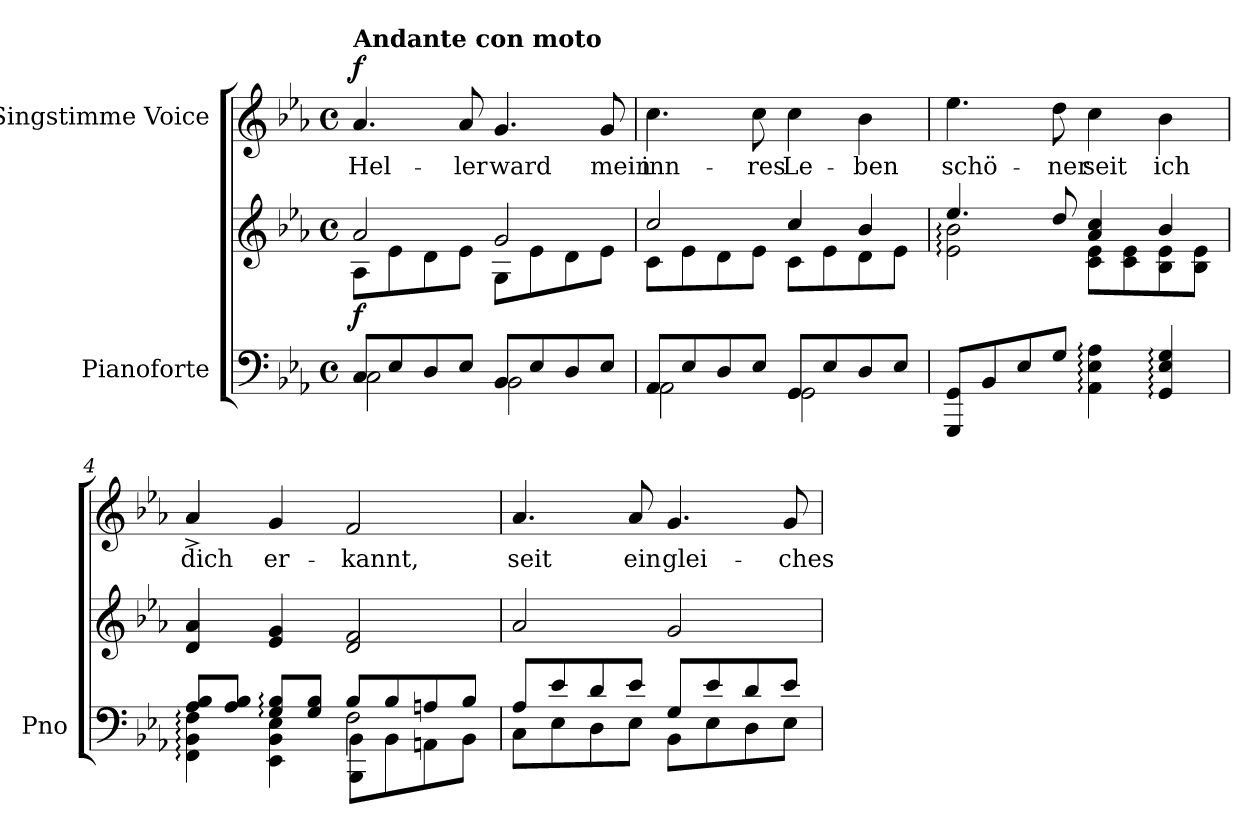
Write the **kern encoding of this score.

**kern	**kern	**dynam	**kern	**text	**dynam
*part2	*part2	*part2	*part1	*part1	*part1
*staff3	*staff2	*staff2/3	*staff1	*staff1	*staff1
*I"Pianoforte	*	*	*I"Singstimme Voice	*	*
*I'Pno	*	*	*	*	*
*clefF4	*clefG2	*	*clefG2	*	*
*k[b-e-a-]	*k[b-e-a-]	*	*k[b-e-a-]	*	*
*M4/4	*M4/4	*	*M4/4	*	*
*met(c)	*met(c)	*	*met(c)	*	*
=1	=1	=1	=1	=1	=1
*^	*^	*	*	*	*
!	!	!	!	!	!LO:TX:a:B:t=Andante con moto	!	!
!	!	!	!	!LO:DY:b	!	!LO:LY:b	!LO:DY:a
8C/L	2C\	2a-/	8A-\L	f	4.a-/	Hel-	f
8E-/	.	.	8e-\	.	.	.	.
8D/	.	.	8d\	.	.	.	.
!	!	!	!	!	!	!LO:LY:b	!
8E-/J	.	.	8e-\J	.	8a-/	-ler	.
!	!	!	!	!	!	!LO:LY:b	!
8BB-/L	2BB-\	2g/	8G\L	.	4.g/	ward	.
8E-/	.	.	8e-\	.	.	.	.
8D/	.	.	8d\	.	.	.	.
!	!	!	!	!	!	!LO:LY:b	!
8E-/J	.	.	8e-\J	.	8g/	mein	.
=2	=2	=2	=2	=2	=2	=2	=2
!	!	!	!	!	!	!LO:LY:b	!
8AA-/L	2AA-\	2cc/	8c\L	.	4.cc\	inn-	.
8E-/	.	.	8e-\	.	.	.	.
8D/	.	.	8d\	.	.	.	.
!	!	!	!	!	!	!LO:LY:b	!
8E-/J	.	.	8e-\J	.	8cc\	-res	.
!	!	!	!	!	!	!LO:LY:b	!
8GG/L	2GG\	4cc/	8c\L	.	4cc\	Le-	.
8E-/	.	.	8e-\	.	.	.	.
!	!	!	!	!	!	!LO:LY:b	!
8D/	.	4b-/	8d\	.	4b-\	-ben	.
8E-/J	.	.	8e-\J	.	.	.	.
*v	*v	*	*	*	*	*	*
=3	=3	=3	=3	=3	=3	=3
!	!	!	!	!	!LO:LY:b	!
8GGG/ 8GG/L	4.ee-/	2e-\: 2b-\:	.	4.ee-\	schö-	.
8BB-/	.	.	.	.	.	.
8E-/	.	.	.	.	.	.
!	!	!	!	!	!LO:LY:b	!
8G/J	8dd/	.	.	8dd\	-ner	.
!	!	!	!	!	!LO:LY:b	!
4AA-\: 4E-\: 4A-\:	4a-/ 4cc/	8c\: 8e-\:L	.	4cc\	seit	.
.	.	8c\ 8e-\	.	.	.	.
!	!	!	!	!	!LO:LY:b	!
4GG/: 4E-/: 4G/:	4b-/	8B-\: 8e-\:	.	4b-\	ich	.
.	.	8B-\ 8e-\J	.	.	.	.
=4	=4	=4	=4	=4	=4	=4
*^	*	*	*	*	*	*
*	*^	*	*	*	*	*	*
!	!	!	!	!	!	!	!LO:LY:b	!
*	*	*	*v	*v	*	*	*	*
8A-/ 8B-/L	4FF\: 4BB-\: 4F\:	2ryy	4d/ 4a-/	.	4a-^/	dich	.
8A-/ 8B-/J	.	.	.	.	.	.	.
!	!	!	!	!	!	!LO:LY:b	!
8G/: 8B-/:L	4EE-\ 4BB-\ 4E-\	.	4e-/ 4g/	.	4g/	er-	.
8G/ 8B-/J	.	.	.	.	.	.	.
!	!	!	!	!	!	!LO:LY:b	!
8B-/L	2F\	8BBB-\ 8BB-\L	2d/ 2f/	.	2f/	-kannt,	.
8B-/	.	8BB-\	.	.	.	.	.
8An/	.	8AAn\	.	.	.	.	.
8B-/J	.	8BB-\J	.	.	.	.	.
!!LO:LB:g=z
=5	=5	=5	=5	=5	=5	=5	=5
!	!	!	!	!	!	!LO:LY:b	!
*	*v	*v	*	*	*	*	*
8A-/L	8C\L	2a-/	.	4.a-/	seit	.
8e-/	8E-\	.	.	.	.	.
8d/	8D\	.	.	.	.	.
!	!	!	!	!	!LO:LY:b	!
8e-/J	8E-\J	.	.	8a-/	ein	.
!	!	!	!	!	!LO:LY:b	!
8G/L	8BB-\L	2g/	.	4.g/	glei-	.
8e-/	8E-\	.	.	.	.	.
8d/	8D\	.	.	.	.	.
!	!	!	!	!	!LO:LY:b	!
8e-/J	8E-\J	.	.	8g/	-ches	.
*v	*v	*	*	*	*	*
=	=	=	=	=	=
*-	*-	*-	*-	*-	*-
